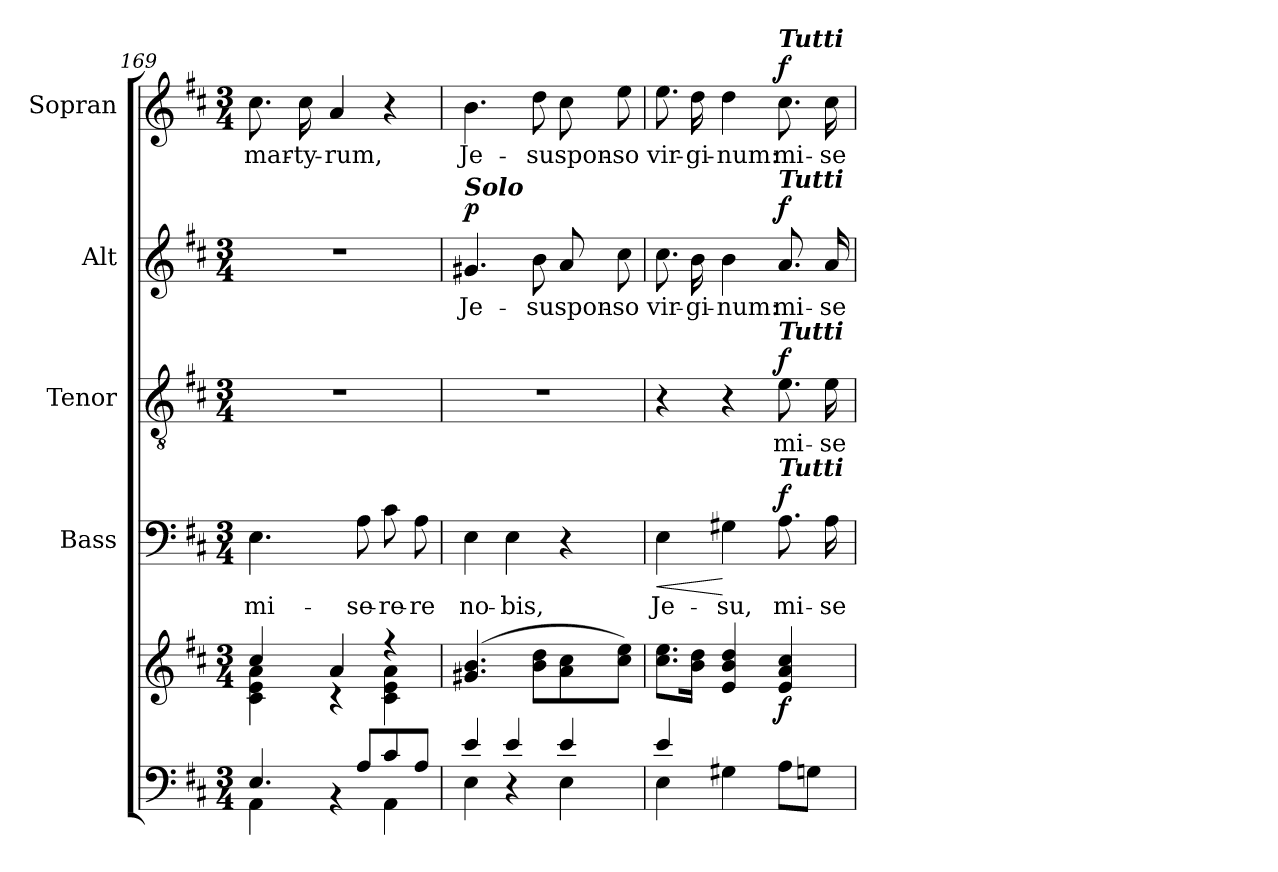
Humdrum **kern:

**kern	**kern	**dynam	**kern	**text	**dynam	**kern	**text	**dynam	**kern	**text	**dynam	**kern	**text	**dynam
*part5	*part5	*part5	*part4	*part4	*part4	*part3	*part3	*part3	*part2	*part2	*part2	*part1	*part1	*part1
*staff6	*staff5	*staff5/6	*staff4	*staff4	*staff4	*staff3	*staff3	*staff3	*staff2	*staff2	*staff2	*staff1	*staff1	*staff1
*	*	*	*I"Bass	*	*	*I"Tenor	*	*	*I"Alt	*	*	*I"Sopran	*	*
*	*	*	*I'B.	*	*	*I'T.	*	*	*I'A.	*	*	*I'S.	*	*
*clefF4	*clefG2	*	*clefF4	*	*	*clefGv2	*	*	*clefG2	*	*	*clefG2	*	*
*k[f#c#]	*k[f#c#]	*	*k[f#c#]	*	*	*k[f#c#]	*	*	*k[f#c#]	*	*	*k[f#c#]	*	*
*D:	*D:	*	*D:	*	*	*D:	*	*	*D:	*	*	*D:	*	*
*M3/4	*M3/4	*	*M3/4	*	*	*M3/4	*	*	*M3/4	*	*	*M3/4	*	*
=169	=169	=169	=169	=169	=169	=169	=169	=169	=169	=169	=169	=169	=169	=169
*^	*^	*	*	*	*	*	*	*	*	*	*	*	*	*
!	!	!	!	!	!	!LO:LY:b	!	!	!	!	!	!	!	!	!LO:LY:b	!
4.E/	4AA\	4cc#/	4c#\ 4e\ 4a\	.	4.E\	mi-	.	2.r	.	.	2.r	.	.	8.cc#\	mar-	.
!	!	!	!	!	!	!	!	!	!	!	!	!	!	!	!LO:LY:b	!
.	.	.	.	.	.	.	.	.	.	.	.	.	.	16cc#\	-ty-	.
!	!	!	!	!	!	!	!	!	!	!	!	!	!	!	!LO:LY:b	!
.	4rBB	4a/	4rc	.	.	.	.	.	.	.	.	.	.	4a/	-rum,	.
!	!	!	!	!	!	!LO:LY:b	!	!	!	!	!	!	!	!	!	!
8A/L	.	.	.	.	8A\	-se-	.	.	.	.	.	.	.	.	.	.
!	!	!	!	!	!	!LO:LY:b	!	!	!	!	!	!	!	!	!	!
8c#/	4AA\	4rff	4c#\ 4e\ 4a\	.	8c#\	-re-	.	.	.	.	.	.	.	4r	.	.
!	!	!	!	!	!	!LO:LY:b	!	!	!	!	!	!	!	!	!	!
8A/J	.	.	.	.	8A\	-re	.	.	.	.	.	.	.	.	.	.
*	*	*v	*v	*	*	*	*	*	*	*	*	*	*	*	*	*
=170	=170	=170	=170	=170	=170	=170	=170	=170	=170	=170	=170	=170	=170	=170	=170
!	!	!	!	!	!	!	!	!	!	!LO:TX:a:Bi:t=Solo	!	!	!	!	!
!	!	!	!	!	!LO:LY:b	!	!	!	!	!	!LO:LY:b	!LO:DY:a	!	!LO:LY:b	!
4e/	4E\	(4.g#X/ 4.b/	.	4E\	no-	.	2.r	.	.	4.g#X/	Je-	p	4.b\	Je-	.
!	!	!	!	!	!LO:LY:b	!	!	!	!	!	!	!	!	!	!
4e/	4rC	.	.	4E\	-bis,	.	.	.	.	.	.	.	.	.	.
!	!	!	!	!	!	!	!	!	!	!	!LO:LY:b	!	!	!LO:LY:b	!
.	.	8b\ 8dd\L	.	.	.	.	.	.	.	8b\	-su	.	8dd\	-su	.
!	!	!	!	!	!	!	!	!	!	!	!LO:LY:b	!	!	!LO:LY:b	!
4e/	4E\	8a\ 8cc#\	.	4r	.	.	.	.	.	8a/	spon-	.	8cc#\	spon-	.
!	!	!	!	!	!	!	!	!	!	!	!LO:LY:b	!	!	!LO:LY:b	!
.	.	8cc#\ 8ee\J)	.	.	.	.	.	.	.	8cc#\	-so	.	8ee\	-so	.
!!LO:LB:g=z
=171	=171	=171	=171	=171	=171	=171	=171	=171	=171	=171	=171	=171	=171	=171	=171
!	!	!	!	!	!LO:LY:b	!LO:HP:b	!	!	!	!	!LO:LY:b	!	!	!LO:LY:b	!
4e/	4E\	8.cc#\ 8.ee\L	.	4E\	Je-	<	4r	.	.	8.cc#\	vir-	.	8.ee\	vir-	.
!	!	!	!	!	!	!	!	!	!	!	!LO:LY:b	!	!	!LO:LY:b	!
.	.	16b\ 16dd\Jk	.	.	.	.	.	.	.	16b\	-gi-	.	16dd\	-gi-	.
!	!	!	!	!	!LO:LY:b	!	!	!	!	!	!LO:LY:b	!	!	!LO:LY:b	!
2ryy	4G#X\	4e/ 4b/ 4dd/	.	4G#X\	-su,	[	4r	.	.	4b\	-num:	.	4dd\	-num:	.
!	!	!	!	!	!	!	!	!	!	!	!	!	!LO:TX:a:Bi:t=Tutti	!	!
!	!	!	!	!	!	!	!	!	!	!LO:TX:a:Bi:t=Tutti	!	!	!	!	!
!	!	!	!	!	!	!	!LO:TX:a:Bi:t=Tutti	!	!	!	!	!	!	!	!
!	!	!	!	!LO:TX:a:Bi:t=Tutti	!	!	!	!	!	!	!	!	!	!	!
!	!	!	!LO:DY:b	!	!LO:LY:b	!LO:DY:a	!	!LO:LY:b	!LO:DY:a	!	!LO:LY:b	!LO:DY:a	!	!LO:LY:b	!LO:DY:a
.	8A\L	4e/ 4a/ 4cc#/	f	8.A\	mi-	f	8.e\	mi-	f	8.a/	mi-	f	8.cc#\	mi-	f
.	8Gn\J	.	.	.	.	.	.	.	.	.	.	.	.	.	.
!	!	!	!	!	!LO:LY:b	!	!	!LO:LY:b	!	!	!LO:LY:b	!	!	!LO:LY:b	!
.	.	.	.	16A\	-se-	.	16e\	-se-	.	16a/	-se-	.	16cc#\	-se-	.
*v	*v	*	*	*	*	*	*	*	*	*	*	*	*	*	*
=	=	=	=	=	=	=	=	=	=	=	=	=	=	=
*-	*-	*-	*-	*-	*-	*-	*-	*-	*-	*-	*-	*-	*-	*-
